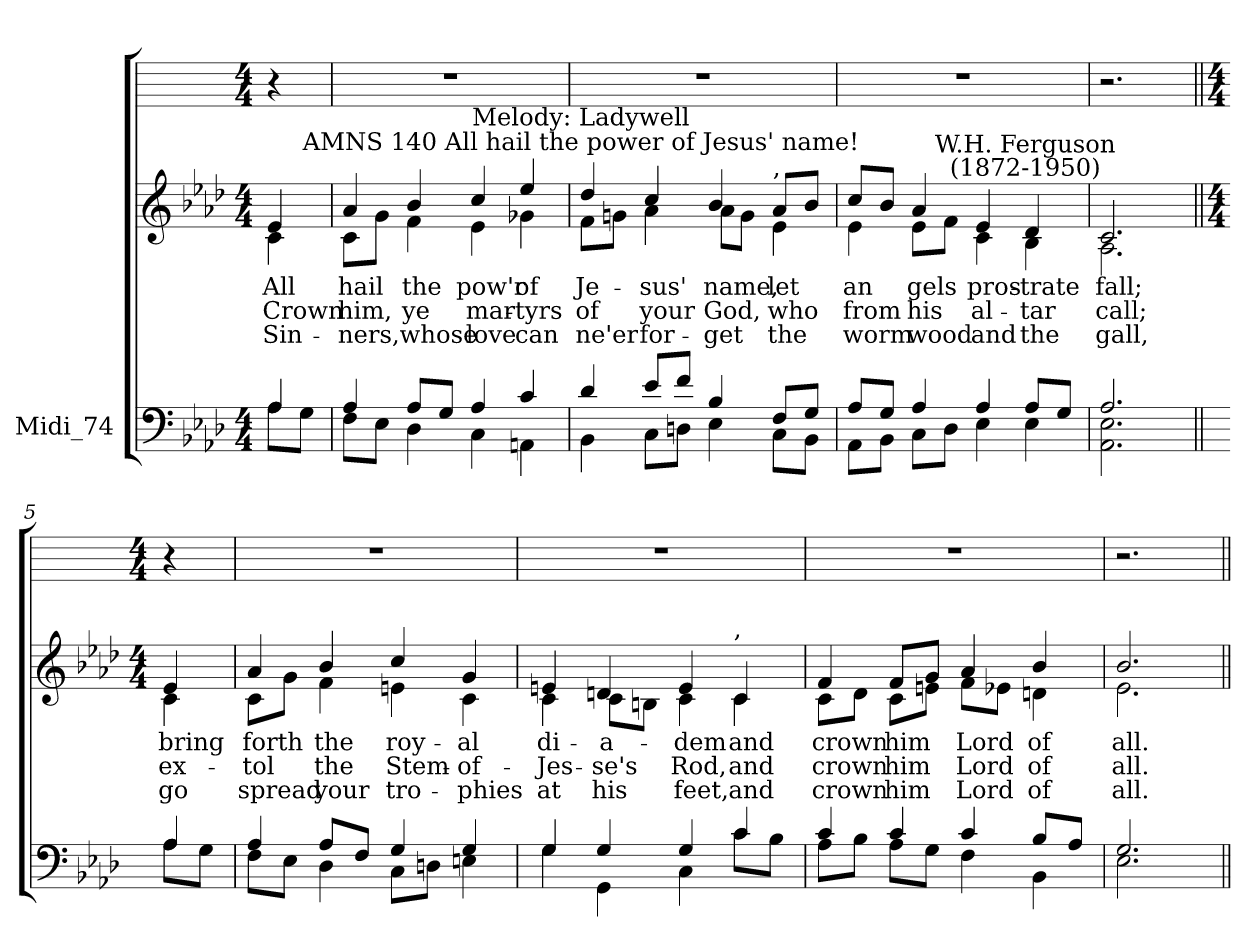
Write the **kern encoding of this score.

**kern	**kern	**text	**text	**text	**kern
*part3	*part2	*part2	*part2	*part2	*part1
*staff3	*staff2	*staff2	*staff2	*staff2	*staff1
*I"Midi_74	*	*	*	*	*
*clefF4	*clefG2	*	*	*	*
*k[b-e-a-d-]	*k[b-e-a-d-]	*	*	*	*
*A-:	*A-:	*	*	*	*
*M4/4	*M4/4	*	*	*	*M4/4
=	=	=	=	=	=
*^	*	*	*	*	*
!	!	!LO:TX:a:cj:t=E. Perronet\n(c. 1726-1792)	!	!	!	!
!	!	!	!LO:LY:b	!LO:LY:b	!LO:LY:b	!
*	*	*^	*	*	*	*
4A-/	8A-\L	4e-/	4c\	All	Crown	Sin-	4r
.	8G\J	.	.	.	.	.	.
=1	=1	=1	=1	=1	=1	=1	=1
!	!	!	!	!LO:LY:b	!LO:LY:b	!LO:LY:b	!
4A-/	8F\L	4a-/	8c\L	-hail	him,	ners,	1r
.	8E-\J	.	8g\J	.	.	.	.
!	!	!	!	!LO:LY:b	!LO:LY:b	!LO:LY:b	!
8A-/L	4D-\	4b-/	4f\	the	ye	whose	.
8G/J	.	.	.	.	.	.	.
!	!	!	!	!LO:LY:b	!LO:LY:b	!LO:LY:b	!
4A-/	4C\	4cc/	4e-\	pow'r	mar-	-love	.
!	!	!	!	!LO:LY:b	!LO:LY:b	!LO:LY:b	!
4c/	4AAn\	4ee-/	4g-X\	of	tyrs	can	.
=2	=2	=2	=2	=2	=2	=2	=2
!	!	!LO:TX:a:cj:t=AMNS 140 All hail the power of Jesus' name!	!	!	!	!	!
!	!	!LO:TX:a:cj:t=Melody&colon; Ladywell	!	!	!	!	!
!	!	!	!	!LO:LY:b	!LO:LY:b	!LO:LY:b	!
4d-/	4BB-\	4dd-/	8f\L	Je-	-of	ne'er	1r
.	.	.	8gn\J	.	.	.	.
!	!	!	!	!LO:LY:b	!LO:LY:b	!LO:LY:b	!
8e-/L	8C\L	4cc/	4a-\	sus'	your	for-	.
8f/J	8Dn\J	.	.	.	.	.	.
!	!	!	!	!LO:LY:b	!LO:LY:b	!LO:LY:b	!
4B-/	4E-\	4b-/	8a-\L	-name,	God,	get	.
.	.	.	8g\J	.	.	.	.
!	!	!LO:TX:a:t=,	!	!	!	!	!
!	!	!	!	!LO:LY:b	!LO:LY:b	!LO:LY:b	!
8F/L	8C\L	8a-/L	4e-\	let	who	the	.
8G/J	8BB-\J	8b-/J	.	.	.	.	.
=3	=3	=3	=3	=3	=3	=3	=3
!	!	!	!	!LO:LY:b	!LO:LY:b	!LO:LY:b	!
8A-/L	8AA-\L	8cc/L	4e-\	an	from	worm	1r
8G/J	8BB-\J	8b-/J	.	.	.	.	.
!	!	!	!	!LO:LY:b	!LO:LY:b	!LO:LY:b	!
4A-/	8C\L	4a-/	8e-\L	gels	his	wood	.
.	8D-\J	.	8f\J	.	.	.	.
!	!	!	!	!LO:LY:b	!LO:LY:b	!LO:LY:b	!
4A-/	4E-\	4e-/	4c\	pros-	-al-	-and	.
!	!	!LO:TX:a:cj:t=W.H. Ferguson\n(1872-1950)	!	!	!	!	!
!	!	!	!	!LO:LY:b	!LO:LY:b	!LO:LY:b	!
8A-/L	4E-\	4d-/	4B-\	trate	tar	the	.
8G/J	.	.	.	.	.	.	.
=4	=4	=4	=4	=4	=4	=4	=4
!	!	!	!	!LO:LY:b	!LO:LY:b	!LO:LY:b	!
2.A-/	2.AA-\ 2.E-\	2.c/	2.A-	fall;	call;	gall,	2.r
!!LO:LB:g=z
=5||	=5||	=5||	=5||	=5||	=5||	=5||	=5||
*	*	*M4/4	*	*	*	*	*M4/4
!	!	!	!	!LO:LY:b	!LO:LY:b	!LO:LY:b	!
4A-/	8A-\L	4e-/	4c\	bring	ex-	-go	4r
.	8G\J	.	.	.	.	.	.
=6	=6	=6	=6	=6	=6	=6	=6
!	!	!	!	!LO:LY:b	!LO:LY:b	!LO:LY:b	!
4A-/	8F\L	4a-/	8c\L	forth	tol	spread	1r
.	8E-\J	.	8g\J	.	.	.	.
!	!	!	!	!LO:LY:b	!LO:LY:b	!LO:LY:b	!
8A-/L	4D-\	4b-/	4f\	the	the	your	.
8F/J	.	.	.	.	.	.	.
!	!	!	!	!LO:LY:b	!LO:LY:b	!LO:LY:b	!
4G/	8C\L	4cc/	4en\	roy-	-Stem-	-tro-	.
.	8Dn\J	.	.	.	.	.	.
!	!	!	!	!LO:LY:b	!LO:LY:b	!LO:LY:b	!
4G/	4En\	4g/	4c\	-al	of-	-phies	.
=7	=7	=7	=7	=7	=7	=7	=7
!	!	!	!	!LO:LY:b	!LO:LY:b	!LO:LY:b	!
4G/	4G\	4en/	4c\	di-	-Jes-	-at	1r
!	!	!	!	!LO:LY:b	!LO:LY:b	!LO:LY:b	!
4G/	4GG\	4dn/	8c\L	a-	-se's	his	.
.	.	.	8Bn\J	.	.	.	.
!	!	!	!	!LO:LY:b	!LO:LY:b	!LO:LY:b	!
4G/	4C\	4e/	4c\	dem	Rod,	feet,	.
!	!	!LO:TX:a:t=,	!	!	!	!	!
!	!	!	!	!LO:LY:b	!LO:LY:b	!LO:LY:b	!
4c/	8c\L	4c/	4c\	and	and	and	.
.	8B-\J	.	.	.	.	.	.
=8	=8	=8	=8	=8	=8	=8	=8
!	!	!	!	!LO:LY:b	!LO:LY:b	!LO:LY:b	!
4c/	8A-\L	4f/	8c\L	crown	crown	crown	1r
.	8B-\J	.	8d-\J	.	.	.	.
!	!	!	!	!LO:LY:b	!LO:LY:b	!LO:LY:b	!
4c/	8A-\L	8f/L	8c\L	him	him	him	.
.	8G\J	8g/J	8en\J	.	.	.	.
!	!	!	!	!LO:LY:b	!LO:LY:b	!LO:LY:b	!
4c/	4F\	4a-/	8f\L	Lord	Lord	Lord	.
.	.	.	8e-X\J	.	.	.	.
!	!	!	!	!LO:LY:b	!LO:LY:b	!LO:LY:b	!
8B-/L	4BB-\	4b-/	4dn\	of	of	of	.
8A-/J	.	.	.	.	.	.	.
=9	=9	=9	=9	=9	=9	=9	=9
!	!	!	!	!LO:LY:b	!LO:LY:b	!LO:LY:b	!
2.G/	2.E-\	2.b-/	2.e-\	all.	all.	all.	2.r
*v	*v	*	*	*	*	*	*
*	*v	*v	*	*	*	*
=||	=||	=||	=||	=||	=||
*-	*-	*-	*-	*-	*-
